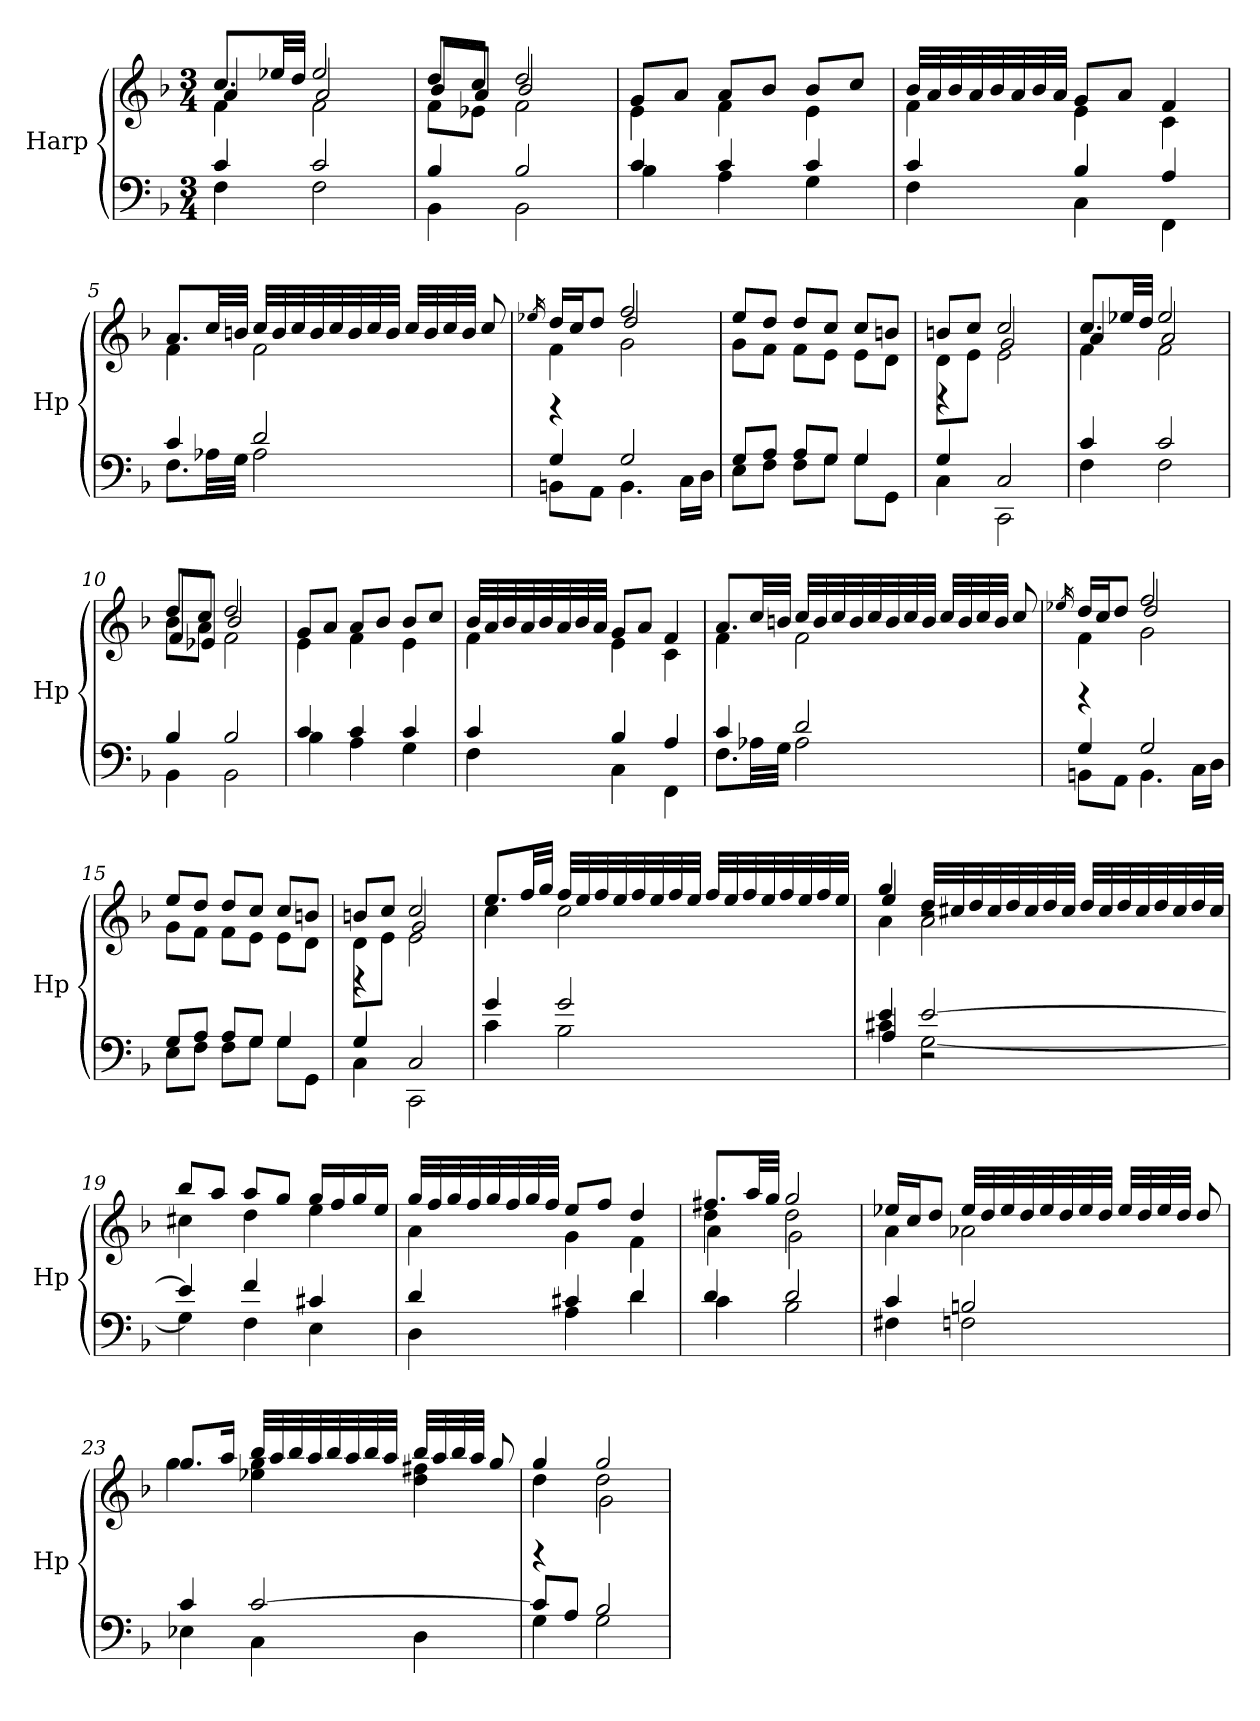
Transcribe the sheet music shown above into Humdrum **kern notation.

**kern	**kern
*part1	*part1
*staff2	*staff1
*I"Harp	*
*I'Hp	*
*clefF4	*clefG2
*k[b-]	*k[b-]
*M3/4	*M3/4
=1	=1
*^	*^
*	*	*	*^
4c/	4F\	8.cc/L	4a/	4f\
.	.	32ee-X/LL	.	.
.	.	32dd/JJJ	.	.
2c/	2F\	2ee-/	2a/	2f\
=2	=2	=2	=2	=2
4B-/	4BB-\	8dd/L	8b-/L	8f\L
.	.	8cc/J	8a/J	8e-X\J
2B-/	2BB-\	2dd/	2b-/	2f\
*	*	*	*v	*v
=3	=3	=3	=3
4c/	4B-\	8g/L	4e\
.	.	8a/J	.
4c/	4A\	8a/L	4f\
.	.	8b-/J	.
4c/	4G\	8b-/L	4e\
.	.	8cc/J	.
=4	=4	=4	=4
4c/	4F\	32b-/LLL	4f\
.	.	32a/	.
.	.	32b-/	.
.	.	32a/	.
.	.	32b-/	.
.	.	32a/	.
.	.	32b-/	.
.	.	32a/JJJ	.
4B-/	4C\	8g/L	4e\
.	.	8a/J	.
4A/	4FF\	4f/	4c\
=5	=5	=5	=5
4c/	8.F\L	8.a/L	4f\
.	32A-X\LL	32cc/LL	.
.	32G\JJJ	32bn/JJJ	.
2d/	2A-\	32cc/LLL	2f\
.	.	32b/	.
.	.	32cc/	.
.	.	32b/	.
.	.	32cc/	.
.	.	32b/	.
.	.	32cc/	.
.	.	32b/JJJ	.
.	.	32cc/LLL	.
.	.	32b/	.
.	.	32cc/	.
.	.	32b/JJJ	.
.	.	8cc/	.
*	*	*v	*v
!!LO:LB:g=z
=6	=6	=6
.	.	16qee-X/
*	*	*^
*	*	*	*^
4G/	8BBn\L	16dd/LL	4f\	4rBB
.	.	16cc/J	.	.
.	8AA\J	8dd/J	.	.
2G/	4.BB\	2ff/	2dd/	2g\
.	16C\LL	.	.	.
.	16D\JJ	.	.	.
*	*	*	*v	*v
=7	=7	=7	=7
8G/L	8E\L	8ee/L	8g\L
8A/J	8F\J	8dd/J	8f\J
8A/L	8F\L	8dd/L	8f\L
8G/J	8G\J	8cc/J	8e\J
4G/	8G\L	8cc/L	8e\L
.	8GG\J	8bn/J	8d\J
=8	=8	=8	=8
*	*	*	*^
4G/	4C\	8bn/L	8d\L	4rD
.	.	8cc/J	8e\J	.
2C/	2CC\	2cc/	2g/	2e\
=9	=9	=9	=9	=9
4c/	4F\	8.cc/L	4a/	4f\
.	.	32ee-X/LL	.	.
.	.	32dd/JJJ	.	.
2c/	2F\	2ee-/	2a/	2f\
=10	=10	=10	=10	=10
4B-/	4BB-\	8dd/L	8b-\L	8f/L
.	.	8cc/J	8a\J	8e-X/J
2B-/	2BB-\	2dd/	2b-/	2f\
*	*	*	*v	*v
=11	=11	=11	=11
4c/	4B-\	8g/L	4e\
.	.	8a/J	.
4c/	4A\	8a/L	4f\
.	.	8b-/J	.
4c/	4G\	8b-/L	4e\
.	.	8cc/J	.
!!LO:LB:g=z	!!
=12	=12	=12	=12
4c/	4F\	32b-/LLL	4f\
.	.	32a/	.
.	.	32b-/	.
.	.	32a/	.
.	.	32b-/	.
.	.	32a/	.
.	.	32b-/	.
.	.	32a/JJJ	.
4B-/	4C\	8g/L	4e\
.	.	8a/J	.
4A/	4FF\	4f/	4c\
=13	=13	=13	=13
4c/	8.F\L	8.a/L	4f\
.	32A-X\LL	32cc/LL	.
.	32G\JJJ	32bn/JJJ	.
2d/	2A-\	32cc/LLL	2f\
.	.	32b/	.
.	.	32cc/	.
.	.	32b/	.
.	.	32cc/	.
.	.	32b/	.
.	.	32cc/	.
.	.	32b/JJJ	.
.	.	32cc/LLL	.
.	.	32b/	.
.	.	32cc/	.
.	.	32b/JJJ	.
.	.	8cc/	.
*	*	*v	*v
=14	=14	=14
.	.	16qee-X/
*	*	*^
*	*	*	*^
4G/	8BBn\L	16dd/LL	4f\	4rBB
.	.	16cc/J	.	.
.	8AA\J	8dd/J	.	.
2G/	4.BB\	2ff/	2dd/	2g\
.	16C\LL	.	.	.
.	16D\JJ	.	.	.
*	*	*	*v	*v
=15	=15	=15	=15
8G/L	8E\L	8ee/L	8g\L
8A/J	8F\J	8dd/J	8f\J
8A/L	8F\L	8dd/L	8f\L
8G/J	8G\J	8cc/J	8e\J
4G/	8G\L	8cc/L	8e\L
.	8GG\J	8bn/J	8d\J
!!LO:LB:g=z
=16	=16	=16	=16
*	*	*	*^
4G/	4C\	8bn/L	8d\L	4rD
.	.	8cc/J	8e\J	.
2C/	2CC\	2cc/	2g/	2e\
*	*	*	*v	*v
=17	=17	=17	=17
4g/	4c\	8.ee/L	4cc\
.	.	32ff/LL	.
.	.	32gg/JJJ	.
2g/	2B-\	32ff/LLL	2cc\
.	.	32ee/	.
.	.	32ff/	.
.	.	32ee/	.
.	.	32ff/	.
.	.	32ee/	.
.	.	32ff/	.
.	.	32ee/JJJ	.
.	.	32ff/LLL	.
.	.	32ee/	.
.	.	32ff/	.
.	.	32ee/	.
.	.	32ff/	.
.	.	32ee/	.
.	.	32ff/	.
.	.	32ee/JJJ	.
=18	=18	=18	=18
*	*^	*	*^
4e/	4c#X\	4A/	4gg/	4ee/	4a\
[2e/	[2G\	2r	32dd/LLL	2a\	2r
.	.	.	32cc#X/	.	.
.	.	.	32dd/	.	.
.	.	.	32cc#/	.	.
.	.	.	32dd/	.	.
.	.	.	32cc#/	.	.
.	.	.	32dd/	.	.
.	.	.	32cc#/JJJ	.	.
.	.	.	32dd/LLL	.	.
.	.	.	32cc#/	.	.
.	.	.	32dd/	.	.
.	.	.	32cc#/	.	.
.	.	.	32dd/	.	.
.	.	.	32cc#/	.	.
.	.	.	32dd/	.	.
.	.	.	32cc#/JJJ	.	.
*	*v	*v	*	*	*
*	*	*	*v	*v
!!LO:LB:g=z
=19	=19	=19	=19
4e/]	4G\]	8bb-/L	4cc#X\
.	.	8aa/J	.
4f/	4F\	8aa/L	4dd\
.	.	8gg/J	.
4c#X/	4E\	16gg/LL	4ee\
.	.	16ff/	.
.	.	16gg/	.
.	.	16ee/JJ	.
=20	=20	=20	=20
4d/	4D\	32gg/LLL	4a\
.	.	32ff/	.
.	.	32gg/	.
.	.	32ff/	.
.	.	32gg/	.
.	.	32ff/	.
.	.	32gg/	.
.	.	32ff/JJJ	.
4c#X/	4A\	8ee/L	4g\
.	.	8ff/J	.
4d/	4d\	4dd/	4f\
=21	=21	=21	=21
*	*	*	*^
4d/	4c\	8.ff#X/L	4dd\	4a\
.	.	32aa/LL	.	.
.	.	32gg/JJJ	.	.
2d/	2B-\	2gg/	2dd\	2g\
*	*	*	*v	*v
=22	=22	=22	=22
4c/	4F#X\	16ee-X/LL	4a\
.	.	16cc/J	.
.	.	8dd/J	.
2Bn/	2Fn\	32ee-/LLL	2a-X\
.	.	32dd/	.
.	.	32ee-/	.
.	.	32dd/	.
.	.	32ee-/	.
.	.	32dd/	.
.	.	32ee-/	.
.	.	32dd/JJJ	.
.	.	32ee-/LLL	.
.	.	32dd/	.
.	.	32ee-/	.
.	.	32dd/JJJ	.
.	.	8dd/	.
!!LO:PB:g=z	!!
=23	=23	=23	=23
4c/	4E-X\	8.gg/L	4gg\
.	.	16aa/Jk	.
[2c/	4C\	32bb-/LLL	4ee-X\ 4gg\
.	.	32aa/	.
.	.	32bb-/	.
.	.	32aa/	.
.	.	32bb-/	.
.	.	32aa/	.
.	.	32bb-/	.
.	.	32aa/JJJ	.
.	4D\	32bb-/LLL	4dd\ 4ff#X\
.	.	32aa/	.
.	.	32bb-/	.
.	.	32aa/JJJ	.
.	.	8gg/	.
=24	=24	=24	=24
*	*	*	*^
8c/L]	4G\	4gg/	4dd\	4rD
8A/J	.	.	.	.
2B-/	2G\	2gg/	2dd\	2g\
*v	*v	*	*	*
*	*v	*v	*v
=	=
*-	*-
